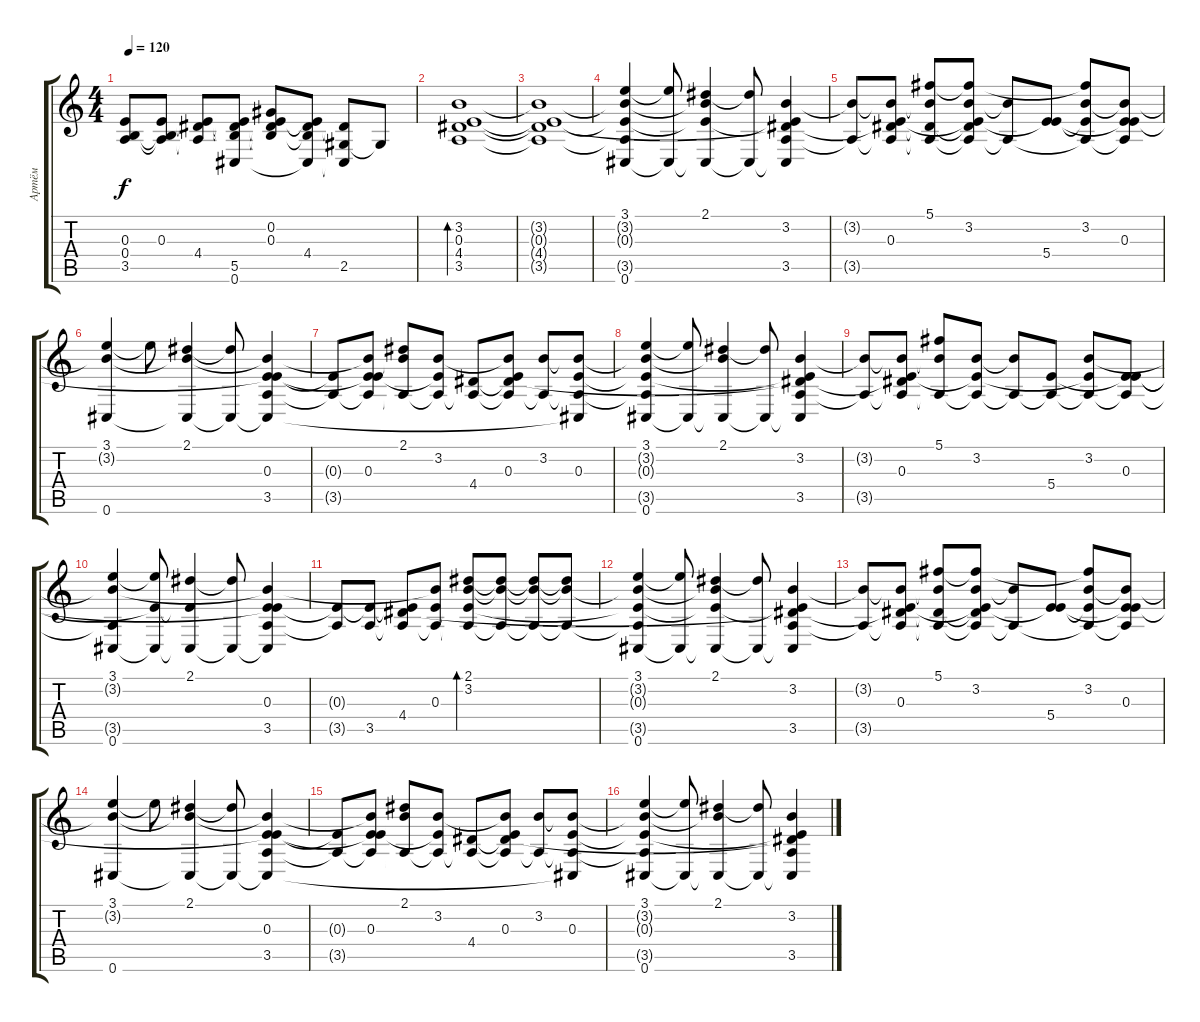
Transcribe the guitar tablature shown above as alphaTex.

\track ("Артём" "Артём") {instrument acousticguitarsteel}
\staff {score tabs}
\tuning (Db4 Ab3 E3 B2 Gb2 Db2) {hide}
\ts (4 4)
\tempo 120
\clef g2
\ks c
(0.3 0.4 3.5).8{dy f instrument acousticguitarsteel} (0.3 0.4{t} 3.5{t}).8 (0.3{t} 4.4 3.5{t}).8 (0.3{t} 4.4{t} 5.5 0.6).8 (0.2 0.3 4.4{t} 5.5{t}).8 (0.3{t} 4.4 5.5{t} 0.6{t}).8 (4.4{t} 2.5 0.6{t}).8 2.5{t}.8 |
(3.2 0.3 4.4 3.5).1{bd 480} |
(3.2{t} 0.3{t} 4.4{t} 3.5{t}).1 |
(3.1 3.2{t} 0.3{t} 3.5{t} 0.6).4 (3.1{t} 0.6{t}).8 (2.1 3.2{t} 0.3{t} 0.6{t}).4 (2.1{t} 0.6{t}).8 (3.2 0.3{t} 4.4{t} 3.5 0.6{t}).4 |
(3.2{t} 3.5{t}).8 (3.2{t} 0.3 4.4{t} 3.5{t}).8 (5.1 3.2{t} 4.4{t} 3.5{t}).8 (5.1{t} 3.2 0.3{t} 4.4{t} 3.5{t}).8 (3.2{t} 3.5{t}).8 (0.3{t} 5.4).8 (5.1{t} 3.2 0.3{t} 3.5{t}).8 (3.2{t} 0.3 5.4{t} 3.5{t}).8 |
(3.1 3.2{t} 0.6).4 3.1{t}.8 (2.1 3.2{t} 0.6{t}).4 (2.1{t} 0.6{t}).8 (3.2{t} 0.3 5.4{t} 3.5 0.6{t}).4 |
(0.3{t} 3.5{t}).8 (3.2{t} 0.3 5.4{t} 3.5{t}).8 (2.1 3.2{t} 3.5{t}).8 (3.2 0.3{t} 3.5{t}).8 (4.4 3.5{t}).8 (3.2{t} 0.3 4.4{t} 3.5{t}).8 (3.2 3.5{t}).8 (3.2{t} 0.3 3.5{t} 0.6{t}).8 |
(3.1 3.2{t} 0.3{t} 3.5{t} 0.6).4 (3.1{t} 0.6{t}).8 (2.1 3.2{t} 0.6{t}).4 (2.1{t} 0.6{t}).8 (3.2 0.3{t} 4.4{t} 3.5 0.6{t}).4 |
(3.2{t} 3.5{t}).8 (3.2{t} 0.3 4.4{t} 3.5{t}).8 (5.1 3.2{t} 3.5{t}).8 (3.2 0.3{t} 3.5{t}).8 (3.2{t} 3.5{t}).8 (5.4 3.5{t}).8 (3.2 0.3{t} 3.5{t}).8 (0.3 5.4{t} 3.5{t}).8 |
(3.1 3.2{t} 3.5{t} 0.6).4 (3.1{t} 0.3{t} 0.6{t}).8 (2.1 0.3{t} 0.6{t}).4 (2.1{t} 0.6{t}).8 (3.2{t} 0.3 5.4{t} 3.5 0.6{t}).4 |
(0.3{t} 3.5{t}).8 (0.3{t} 3.5).8 (0.3{t} 4.4 3.5{t}).8 (3.2{t} 0.3 3.5{t}).8 (2.1 3.2 0.3{t} 3.5{t}).8{bd 480} (2.1{t} 3.2{t} 3.5{t}).8 (2.1{t} 3.2{t} 3.5{t}).8 (2.1{t} 3.2{t} 3.5{t}).8 |
(3.1 3.2{t} 0.3{t} 3.5{t} 0.6).4 (3.1{t} 0.6{t}).8 (2.1 3.2{t} 0.3{t} 0.6{t}).4 (2.1{t} 0.6{t}).8 (3.2 0.3{t} 4.4{t} 3.5 0.6{t}).4 |
(3.2{t} 3.5{t}).8 (3.2{t} 0.3 4.4{t} 3.5{t}).8 (5.1 3.2{t} 4.4{t} 3.5{t}).8 (5.1{t} 3.2 0.3{t} 4.4{t} 3.5{t}).8 (3.2{t} 3.5{t}).8 (0.3{t} 5.4).8 (5.1{t} 3.2 0.3{t} 3.5{t}).8 (3.2{t} 0.3 5.4{t} 3.5{t}).8 |
(3.1 3.2{t} 0.6).4 3.1{t}.8 (2.1 3.2{t} 0.6{t}).4 (2.1{t} 0.6{t}).8 (3.2{t} 0.3 5.4{t} 3.5 0.6{t}).4 |
(0.3{t} 3.5{t}).8 (3.2{t} 0.3 5.4{t} 3.5{t}).8 (2.1 3.2{t} 3.5{t}).8 (3.2 0.3{t} 3.5{t}).8 (4.4 3.5{t}).8 (3.2{t} 0.3 4.4{t} 3.5{t}).8 (3.2 3.5{t}).8 (3.2{t} 0.3 3.5{t} 0.6{t}).8 |
(3.1 3.2{t} 0.3{t} 3.5{t} 0.6).4 (3.1{t} 0.6{t}).8 (2.1 3.2{t} 0.6{t}).4 (2.1{t} 0.6{t}).8 (3.2 0.3{t} 4.4{t} 3.5 0.6{t}).4
